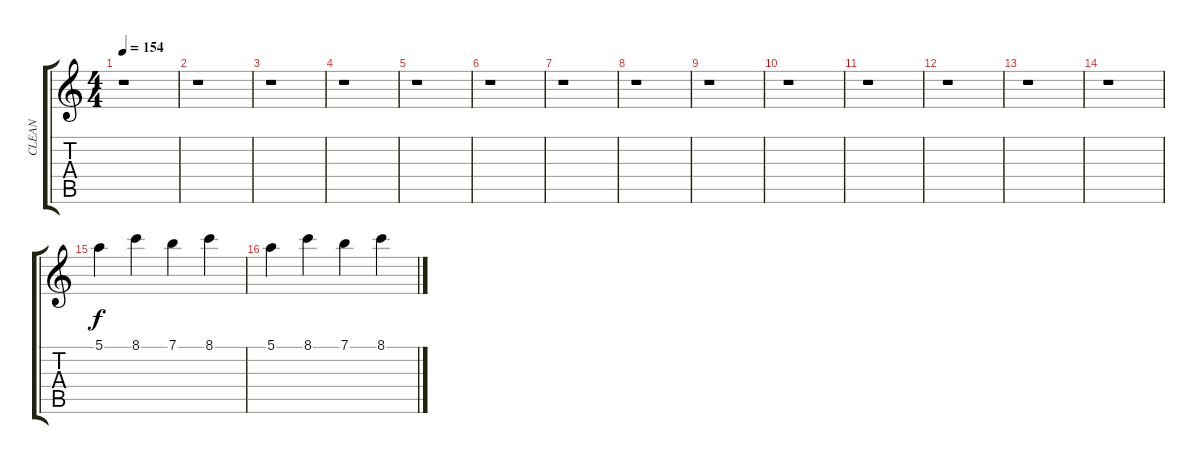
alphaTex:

\track ("CLEAN" "CLEAN") {instrument electricguitarjazz}
\staff {score tabs}
\tuning (E4 B3 G3 D3 A2 E2) {hide}
\ts (4 4)
\tempo 154
\clef g2
\ks c
r.1{dy f} |
r.1 |
r.1 |
r.1 |
r.1 |
r.1 |
r.1 |
r.1 |
r.1 |
r.1 |
r.1 |
r.1 |
r.1 |
r.1 |
5.1.4 8.1.4 7.1.4 8.1.4 |
5.1.4 8.1.4 7.1.4 8.1.4
